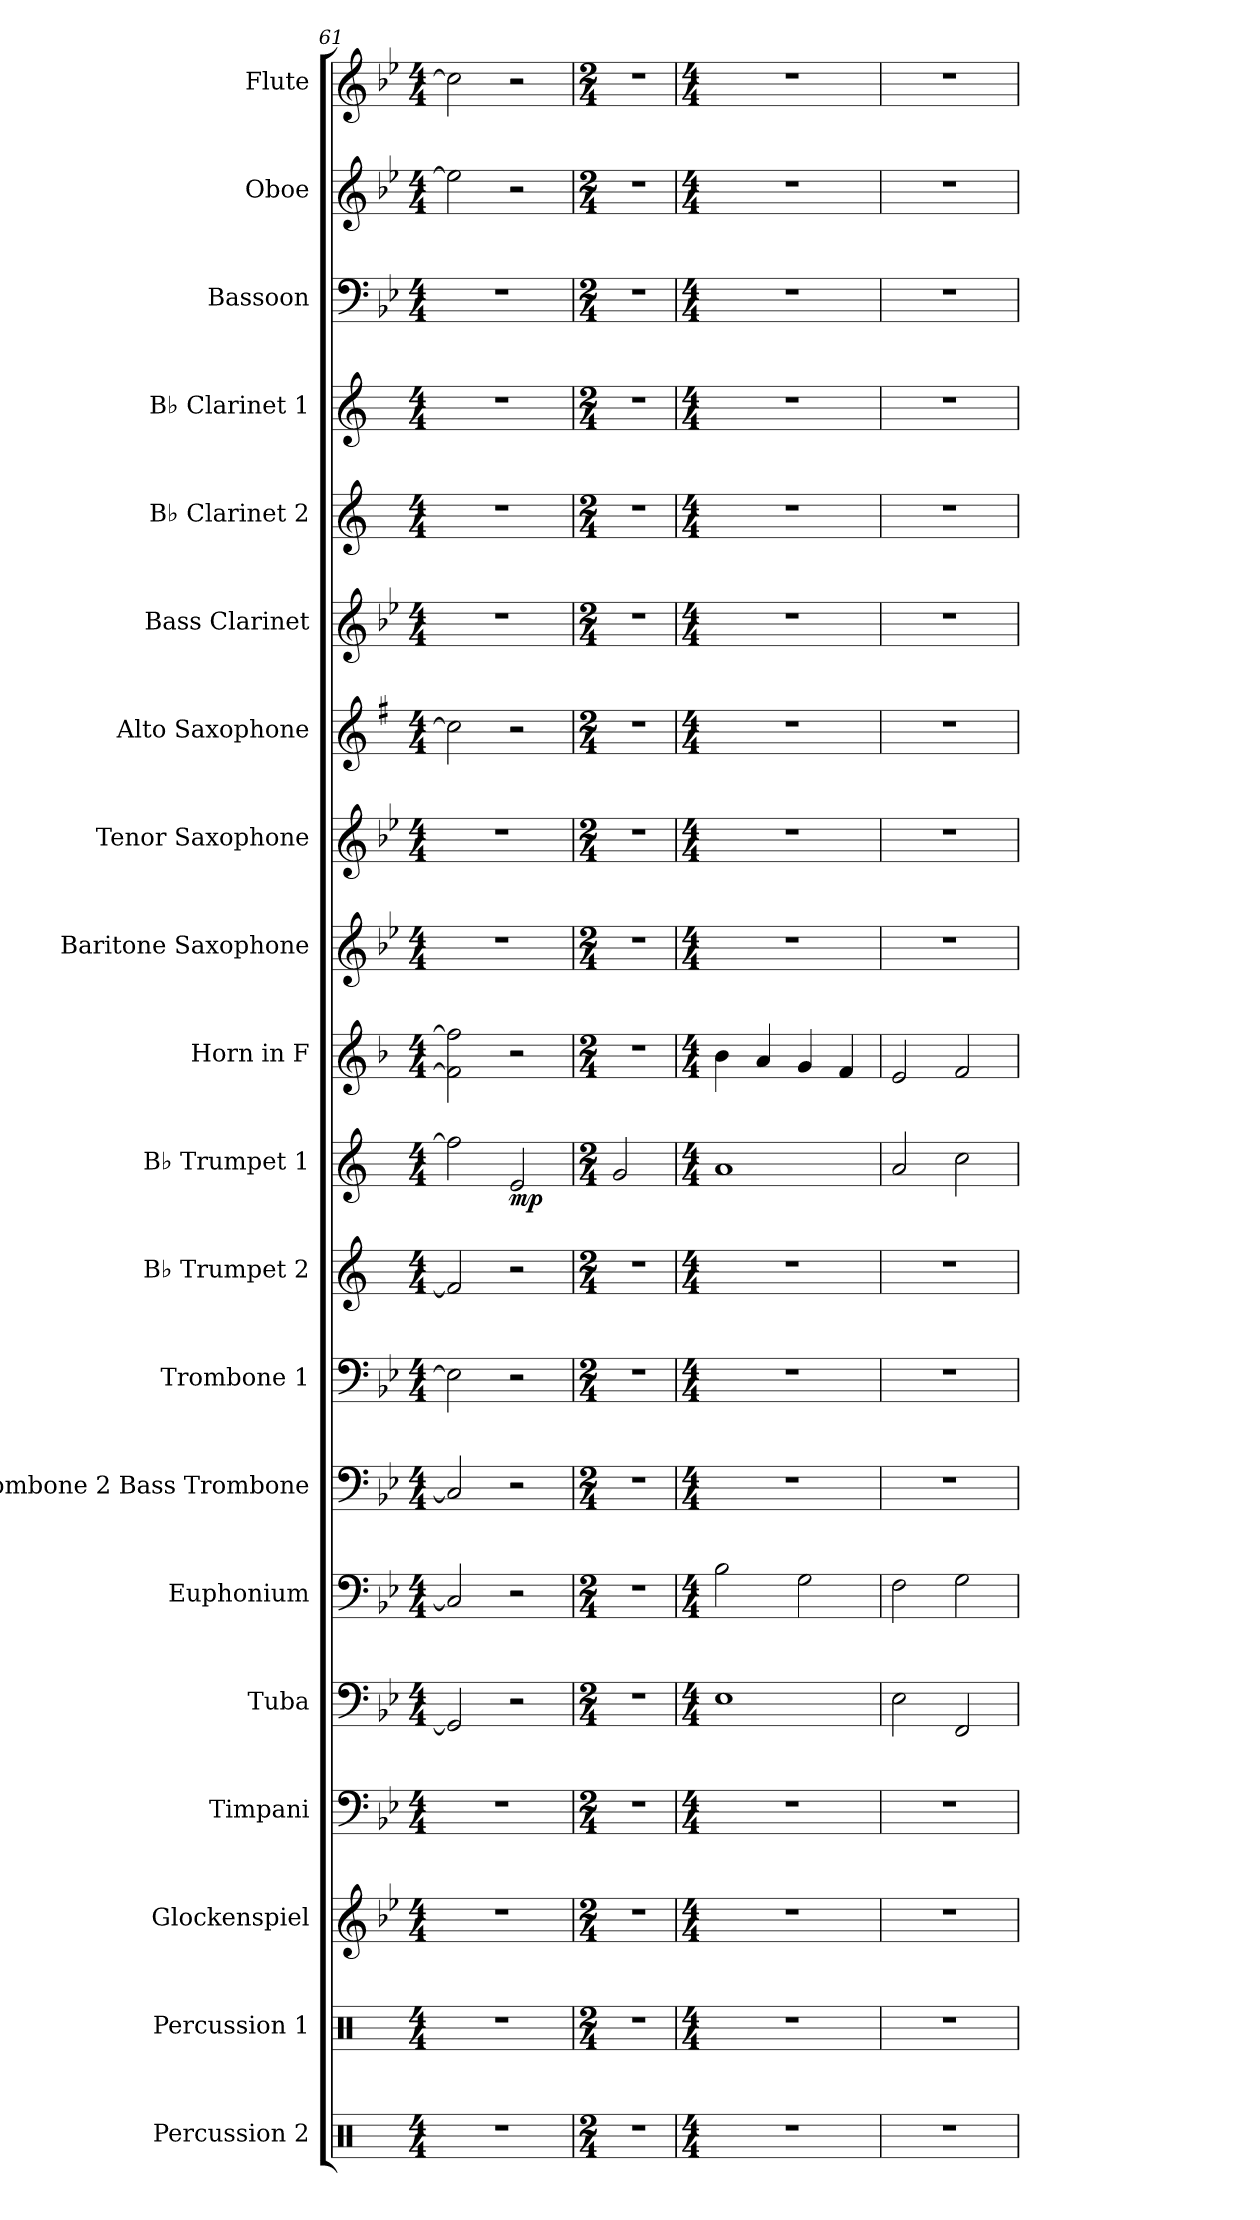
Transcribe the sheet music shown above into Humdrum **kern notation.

**kern	**kern	**kern	**kern	**kern	**kern	**kern	**kern	**kern	**kern	**dynam	**kern	**kern	**kern	**kern	**kern	**kern	**kern	**kern	**kern	**kern
*part20	*part19	*part18	*part17	*part16	*part15	*part14	*part13	*part12	*part11	*part11	*part10	*part9	*part8	*part7	*part6	*part5	*part4	*part3	*part2	*part1
*staff20	*staff19	*staff18	*staff17	*staff16	*staff15	*staff14	*staff13	*staff12	*staff11	*staff11	*staff10	*staff9	*staff8	*staff7	*staff6	*staff5	*staff4	*staff3	*staff2	*staff1
*I"Percussion 2	*I"Percussion 1	*I"Glockenspiel	*I"Timpani	*I"Tuba	*I"Euphonium	*I"Trombone 2 Bass Trombone	*I"Trombone 1	*I"B♭ Trumpet 2	*I"B♭ Trumpet 1	*	*I"Horn in F	*I"Baritone Saxophone	*I"Tenor Saxophone	*I"Alto Saxophone	*I"Bass Clarinet	*I"B♭ Clarinet 2	*I"B♭ Clarinet 1	*I"Bassoon	*I"Oboe	*I"Flute
*I'Perc. 2	*I'Perc. 1	*I'Glk.	*I'Timp.	*I'Tba.	*I'Euph.	*I'Tbn. 2 B. Tbn.	*I'Tbn. 1	*I'B♭ Tpt. 2	*I'B♭ Tpt. 1	*	*	*I'Bar. Sax.	*I'T. Sax.	*I'A. Sax.	*I'B. Cl.	*I'B♭ Cl. 2	*I'B♭ Cl. 1	*I'Bsn.	*I'Ob.	*I'Fl.
*clefX	*clefX	*clefG2	*clefF4	*clefF4	*clefF4	*clefF4	*clefF4	*clefG2	*clefG2	*	*clefG2	*clefG2	*clefG2	*clefG2	*clefG2	*clefG2	*clefG2	*clefF4	*clefG2	*clefG2
*	*	*ITrd-14c-24	*	*	*	*	*	*ITrd1c2	*ITrd1c2	*	*ITrd4c7	*ITrd12c21	*ITrd8c14	*ITrd5c9	*ITrd8c14	*ITrd1c2	*ITrd1c2	*	*	*
*k[]	*k[]	*k[b-e-]	*k[b-e-]	*k[b-e-]	*k[b-e-]	*k[b-e-]	*k[b-e-]	*k[b-e-]	*k[b-e-]	*	*k[b-e-]	*k[b-e-]	*k[b-e-]	*k[b-e-]	*k[b-e-]	*k[b-e-]	*k[b-e-]	*k[b-e-]	*k[b-e-]	*k[b-e-]
*M4/4	*M4/4	*M4/4	*M4/4	*M4/4	*M4/4	*M4/4	*M4/4	*M4/4	*M4/4	*	*M4/4	*M4/4	*M4/4	*M4/4	*M4/4	*M4/4	*M4/4	*M4/4	*M4/4	*M4/4
=61	=61	=61	=61	=61	=61	=61	=61	=61	=61	=61	=61	=61	=61	=61	=61	=61	=61	=61	=61	=61
1r	1r	1r	1r	2GGZ/]	2CZ/]	2CZ/]	2EnZ\]	2eZ/]	2eeZ\]	.	2B-\]Z 2b-\]Z	1r	1r	2eZ\]	1r	1r	1r	1r	2eenZ\]	2ccZ\]
!	!	!	!	!	!	!	!	!	!	!LO:DY:b	!	!	!	!	!	!	!	!	!	!
.	.	.	.	2r	2r	2r	2r	2r	2d/	mp	2r	.	.	2r	.	.	.	.	2r	2r
=62	=62	=62	=62	=62	=62	=62	=62	=62	=62	=62	=62	=62	=62	=62	=62	=62	=62	=62	=62	=62
*M2/4	*M2/4	*M2/4	*M2/4	*M2/4	*M2/4	*M2/4	*M2/4	*M2/4	*M2/4	*	*M2/4	*M2/4	*M2/4	*M2/4	*M2/4	*M2/4	*M2/4	*M2/4	*M2/4	*M2/4
2r	2r	2r	2r	2r	2r	2r	2r	2r	2f/	.	2r	2r	2r	2r	2r	2r	2r	2r	2r	2r
=63	=63	=63	=63	=63	=63	=63	=63	=63	=63	=63	=63	=63	=63	=63	=63	=63	=63	=63	=63	=63
*M4/4	*M4/4	*M4/4	*M4/4	*M4/4	*M4/4	*M4/4	*M4/4	*M4/4	*M4/4	*	*M4/4	*M4/4	*M4/4	*M4/4	*M4/4	*M4/4	*M4/4	*M4/4	*M4/4	*M4/4
1r	1r	1r	1r	1E-	2B-\	1r	1r	1r	1g	.	4e-\	1r	1r	1r	1r	1r	1r	1r	1r	1r
.	.	.	.	.	.	.	.	.	.	.	4d/	.	.	.	.	.	.	.	.	.
.	.	.	.	.	2G\	.	.	.	.	.	4c/	.	.	.	.	.	.	.	.	.
.	.	.	.	.	.	.	.	.	.	.	4B-/	.	.	.	.	.	.	.	.	.
=64	=64	=64	=64	=64	=64	=64	=64	=64	=64	=64	=64	=64	=64	=64	=64	=64	=64	=64	=64	=64
1r	1r	1r	1r	2E-\	2F\	1r	1r	1r	2g/	.	2A/	1r	1r	1r	1r	1r	1r	1r	1r	1r
.	.	.	.	2FF/	2G\	.	.	.	2b-\	.	2B-/	.	.	.	.	.	.	.	.	.
=	=	=	=	=	=	=	=	=	=	=	=	=	=	=	=	=	=	=	=	=
*-	*-	*-	*-	*-	*-	*-	*-	*-	*-	*-	*-	*-	*-	*-	*-	*-	*-	*-	*-	*-
